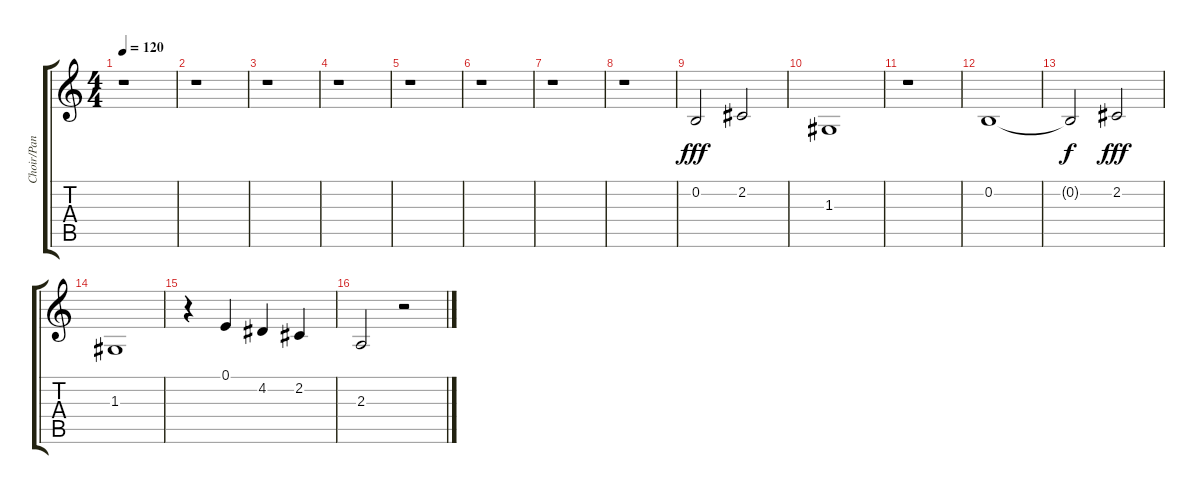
\track ("Choir/Pan Pipes" "Choir/Pan ") {instrument choiraahs}
\staff {score tabs}
\tuning (E4 B3 G3 D3 A2 E2) {hide}
\ts (4 4)
\tempo 120
\clef g2
\ks c
r.1{dy f} |
r.1 |
r.1 |
r.1 |
r.1 |
r.1 |
r.1 |
r.1 |
0.2.2{dy fff volume 9} 2.2.2 |
1.3.1 |
r.1 |
0.2.1 |
0.2{t}.2{dy f} 2.2.2{dy fff} |
1.3.1 |
r.4 0.1.4 4.2.4 2.2.4 |
2.3.2 r.2
